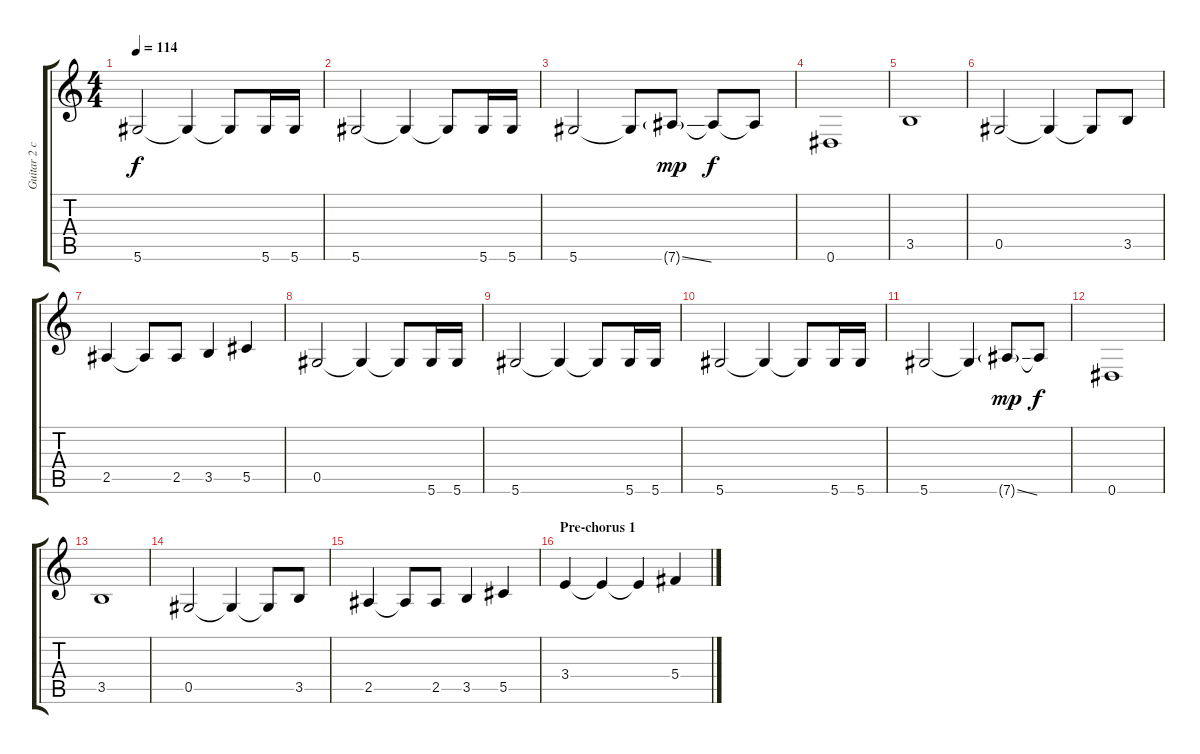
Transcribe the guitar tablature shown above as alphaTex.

\track ("Guitar 2 c" "Guitar 2 c") {instrument electricguitarclean}
\staff {score tabs}
\tuning (Eb4 Bb3 Gb3 Db3 Ab2 Eb2) {hide}
\ts (4 4)
\tempo 114
\clef g2
\ks c
5.6.2{dy f} 5.6{t}.4 5.6{t}.8 5.6.16 5.6.16 |
5.6.2 5.6{t}.4 5.6{t}.8 5.6.16 5.6.16 |
5.6.2 5.6{t}.8 7.6{ss g}.8{dy mp} 7.6{t}.8{dy f} 7.6{t}.8 |
0.6.1 |
3.5.1 |
0.5.2 0.5{t}.4 0.5{t}.8 3.5.8 |
2.5.4 2.5{t}.8 2.5.8 3.5.4 5.5.4 |
0.5.2 0.5{t}.4 0.5{t}.8 5.6.16 5.6.16 |
5.6.2 5.6{t}.4 5.6{t}.8 5.6.16 5.6.16 |
5.6.2 5.6{t}.4 5.6{t}.8 5.6.16 5.6.16 |
5.6.2 5.6{t}.4 7.6{ss g}.8{dy mp} 7.6{t}.8{dy f} |
0.6.1 |
3.5.1 |
0.5.2 0.5{t}.4 0.5{t}.8 3.5.8 |
2.5.4 2.5{t}.8 2.5.8 3.5.4 5.5.4 |
\section ("" "Pre-chorus 1")
3.4.4 3.4{t}.4 3.4{t}.4 5.4.4
